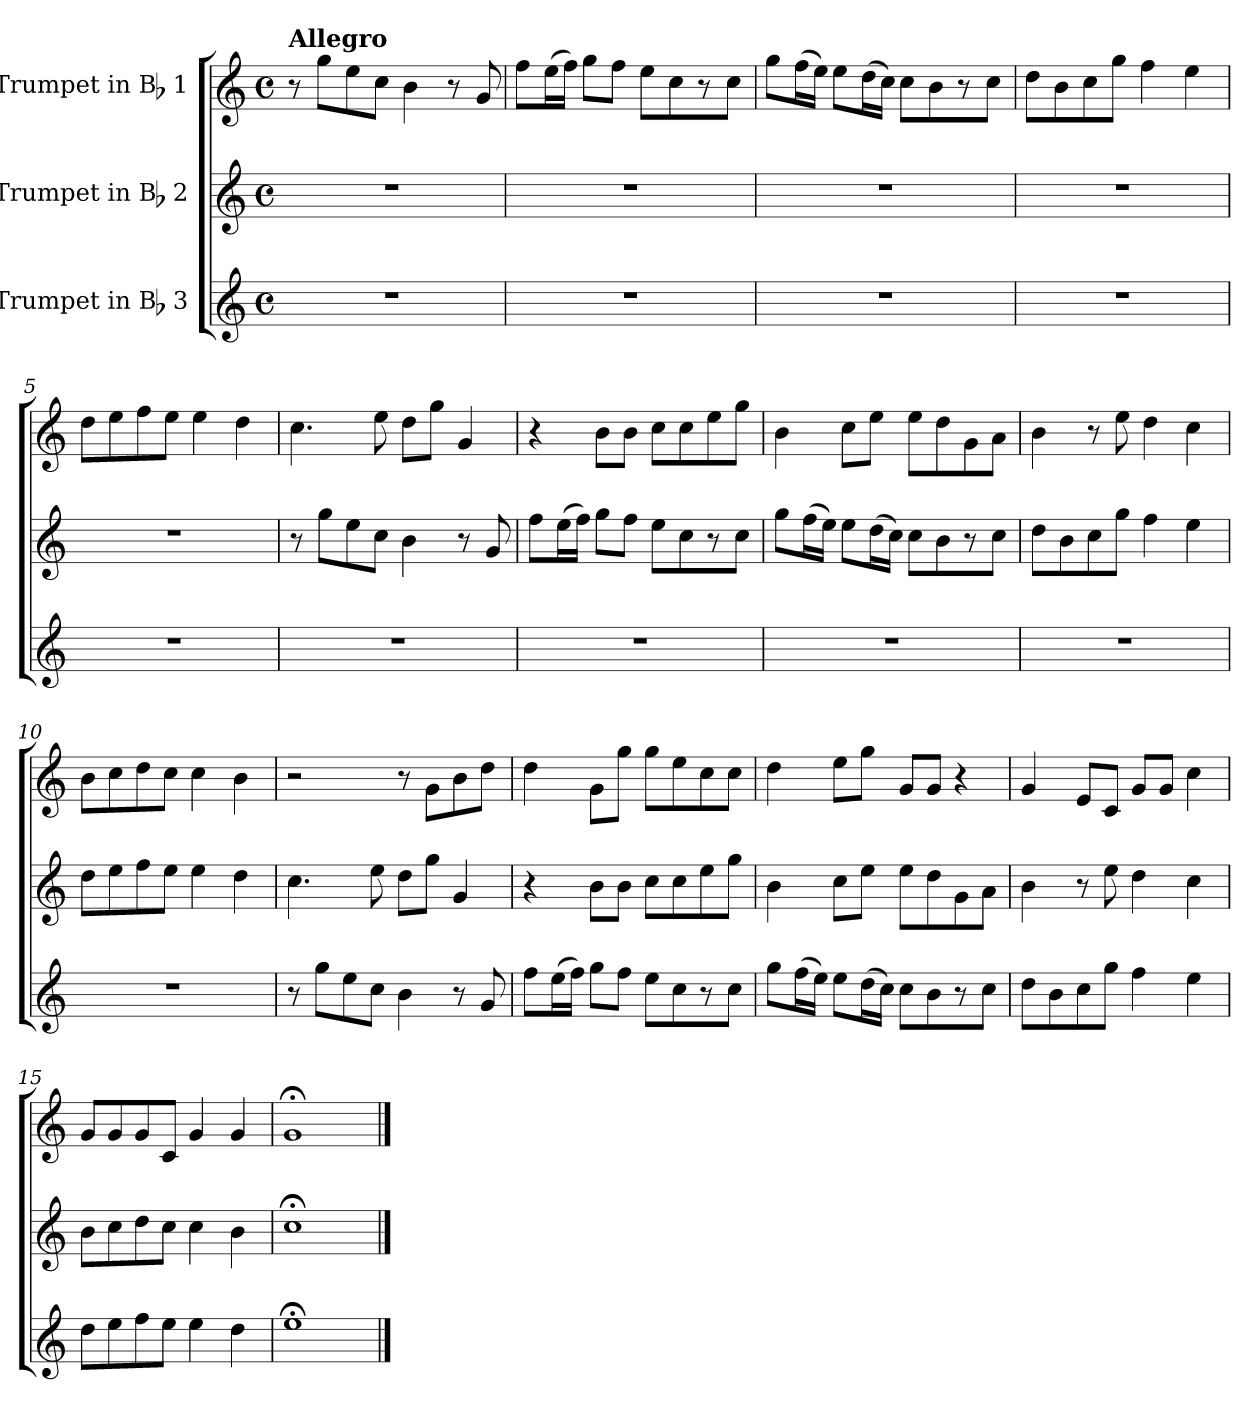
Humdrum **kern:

**kern	**kern	**kern
*part3	*part2	*part1
*staff3	*staff2	*staff1
*I"Trumpet in Bb 3	*I"Trumpet in Bb 2	*I"Trumpet in Bb 1
*clefG2	*clefG2	*clefG2
*ITrd1c2	*ITrd1c2	*ITrd1c2
*k[b-e-]	*k[b-e-]	*k[b-e-]
*B-:	*B-:	*B-:
*M4/4	*M4/4	*M4/4
*met(c)	*met(c)	*met(c)
*MM90	*MM90	*MM90
=1	=1	=1
!	!	!LO:TX:a:B:t=Allegro
1r	1r	8r
.	.	8ff\L
.	.	8dd\
.	.	8b-\J
.	.	4a\
.	.	8r
.	.	8f/
=2	=2	=2
1r	1r	8ee-\L
.	.	(>16dd\L
.	.	16ee-\JJ)
.	.	8ff\L
.	.	8ee-\J
.	.	8dd\L
.	.	8b-\
.	.	8r
.	.	8b-\J
=3	=3	=3
1r	1r	8ff\L
.	.	(>16ee-\L
.	.	16dd\JJ)
.	.	8dd\L
.	.	(>16cc\L
.	.	16b-\JJ)
.	.	8b-\L
.	.	8a\
.	.	8r
.	.	8b-\J
=4	=4	=4
1r	1r	8cc\L
.	.	8a\
.	.	8b-\
.	.	8ff\J
.	.	4ee-\
.	.	4dd\
!!LO:LB:g=z
=5	=5	=5
1r	1r	8cc\L
.	.	8dd\
.	.	8ee-\
.	.	8dd\J
.	.	4dd\
.	.	4cc\
=6	=6	=6
1r	8r	4.b-\
.	8ff\L	.
.	8dd\	.
.	8b-\J	8dd\
.	4a\	8cc\L
.	.	8ff\J
.	8r	4f/
.	8f/	.
=7	=7	=7
1r	8ee-\L	4r
.	(>16dd\L	.
.	16ee-\JJ)	.
.	8ff\L	8a\L
.	8ee-\J	8a\J
.	8dd\L	8b-\L
.	8b-\	8b-\
.	8r	8dd\
.	8b-\J	8ff\J
=8	=8	=8
1r	8ff\L	4a\
.	(>16ee-\L	.
.	16dd\JJ)	.
.	8dd\L	8b-\L
.	(>16cc\L	8dd\J
.	16b-\JJ)	.
.	8b-\L	8dd\L
.	8a\	8cc\
.	8r	8f\
.	8b-\J	8g\J
!!LO:LB:g=z
=9	=9	=9
1r	8cc\L	4a\
.	8a\	.
.	8b-\	8r
.	8ff\J	8dd\
.	4ee-\	4cc\
.	4dd\	4b-\
=10	=10	=10
1r	8cc\L	8a\L
.	8dd\	8b-\
.	8ee-\	8cc\
.	8dd\J	8b-\J
.	4dd\	4b-\
.	4cc\	4a\
=11	=11	=11
8r	4.b-\	2r
8ff\L	.	.
8dd\	.	.
8b-\J	8dd\	.
4a\	8cc\L	8r
.	8ff\J	8f\L
8r	4f/	8a\
8f/	.	8cc\J
=12	=12	=12
8ee-\L	4r	4cc\
(>16dd\L	.	.
16ee-\JJ)	.	.
8ff\L	8a\L	8f\L
8ee-\J	8a\J	8ff\J
8dd\L	8b-\L	8ff\L
8b-\	8b-\	8dd\
8r	8dd\	8b-\
8b-\J	8ff\J	8b-\J
!!LO:LB:g=z
=13	=13	=13
8ff\L	4a\	4cc\
(>16ee-\L	.	.
16dd\JJ)	.	.
8dd\L	8b-\L	8dd\L
(>16cc\L	8dd\J	8ff\J
16b-\JJ)	.	.
8b-\L	8dd\L	8f/L
8a\	8cc\	8f/J
8r	8f\	4r
8b-\J	8g\J	.
=14	=14	=14
8cc\L	4a\	4f/
8a\	.	.
8b-\	8r	8d/L
8ff\J	8dd\	8B-/J
4ee-\	4cc\	8f/L
.	.	8f/J
4dd\	4b-\	4b-\
=15	=15	=15
8cc\L	8a\L	8f/L
8dd\	8b-\	8f/
8ee-\	8cc\	8f/
8dd\J	8b-\J	8B-/J
4dd\	4b-\	4f/
4cc\	4a\	4f/
=16	=16	=16
1dd;<	1b-;<	1f;<
==	==	==
*-	*-	*-
